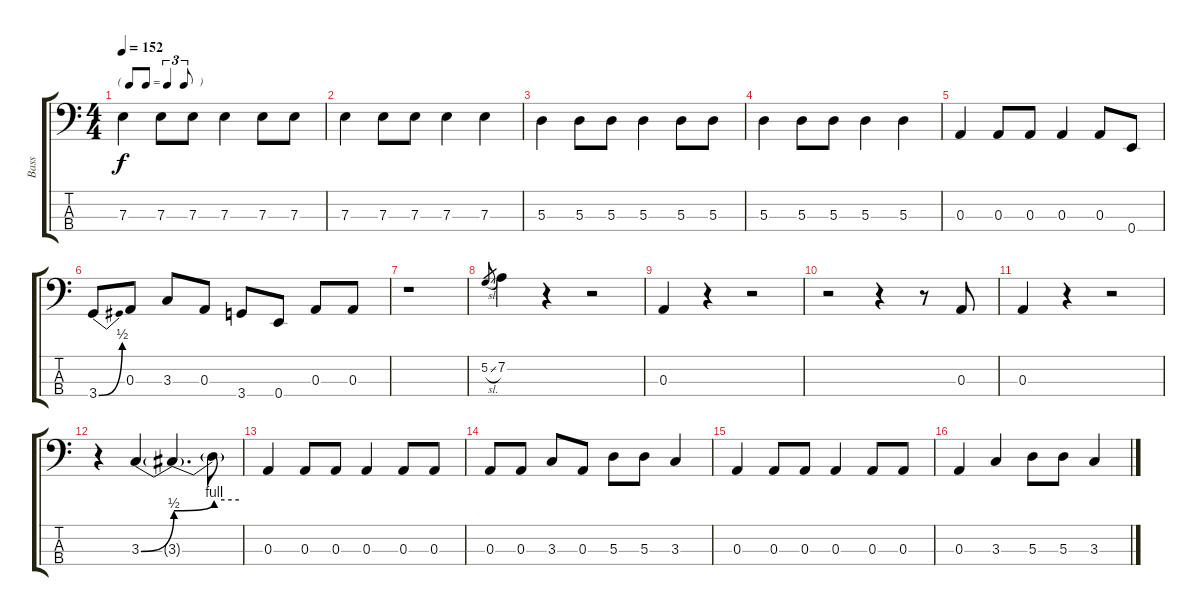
\track ("Bass" "Bass") {instrument electricbasspick}
\staff {score tabs}
\tuning (G2 D2 A1 E1) {hide}
\ts (4 4)
\tf triplet8th
\tempo 152
\clef f4
\ks c
7.3.4{dy f} 7.3.8 7.3.8 7.3.4 7.3.8 7.3.8 |
7.3.4 7.3.8 7.3.8 7.3.4 7.3.4 |
5.3.4 5.3.8 5.3.8 5.3.4 5.3.8 5.3.8 |
5.3.4 5.3.8 5.3.8 5.3.4 5.3.4 |
0.3.4 0.3.8 0.3.8 0.3.4 0.3.8 0.4.8 |
3.4{be (bend 0 0 60 2)}.8 0.3.8 3.3.8 0.3.8 3.4.8 0.4.8 0.3.8 0.3.8 |
r.1 |
5.2{sl}.8{gr} 7.2.4 r.4 r.2 |
0.3.4 r.4 r.2 |
r.2 r.4 r.8 0.3.8 |
0.3.4 r.4 r.2 |
r.4 3.3{be (bend 0 0 60 2)}.4 3.3{be (bend 0 2 60 4) t}.4{d} 3.3{be (hold 0 4 60 4) t}.8 |
0.3.4 0.3.8 0.3.8 0.3.4 0.3.8 0.3.8 |
0.3.8 0.3.8 3.3.8 0.3.8 5.3.8 5.3.8 3.3.4 |
0.3.4 0.3.8 0.3.8 0.3.4 0.3.8 0.3.8 |
0.3.4 3.3.4 5.3.8 5.3.8 3.3.4
